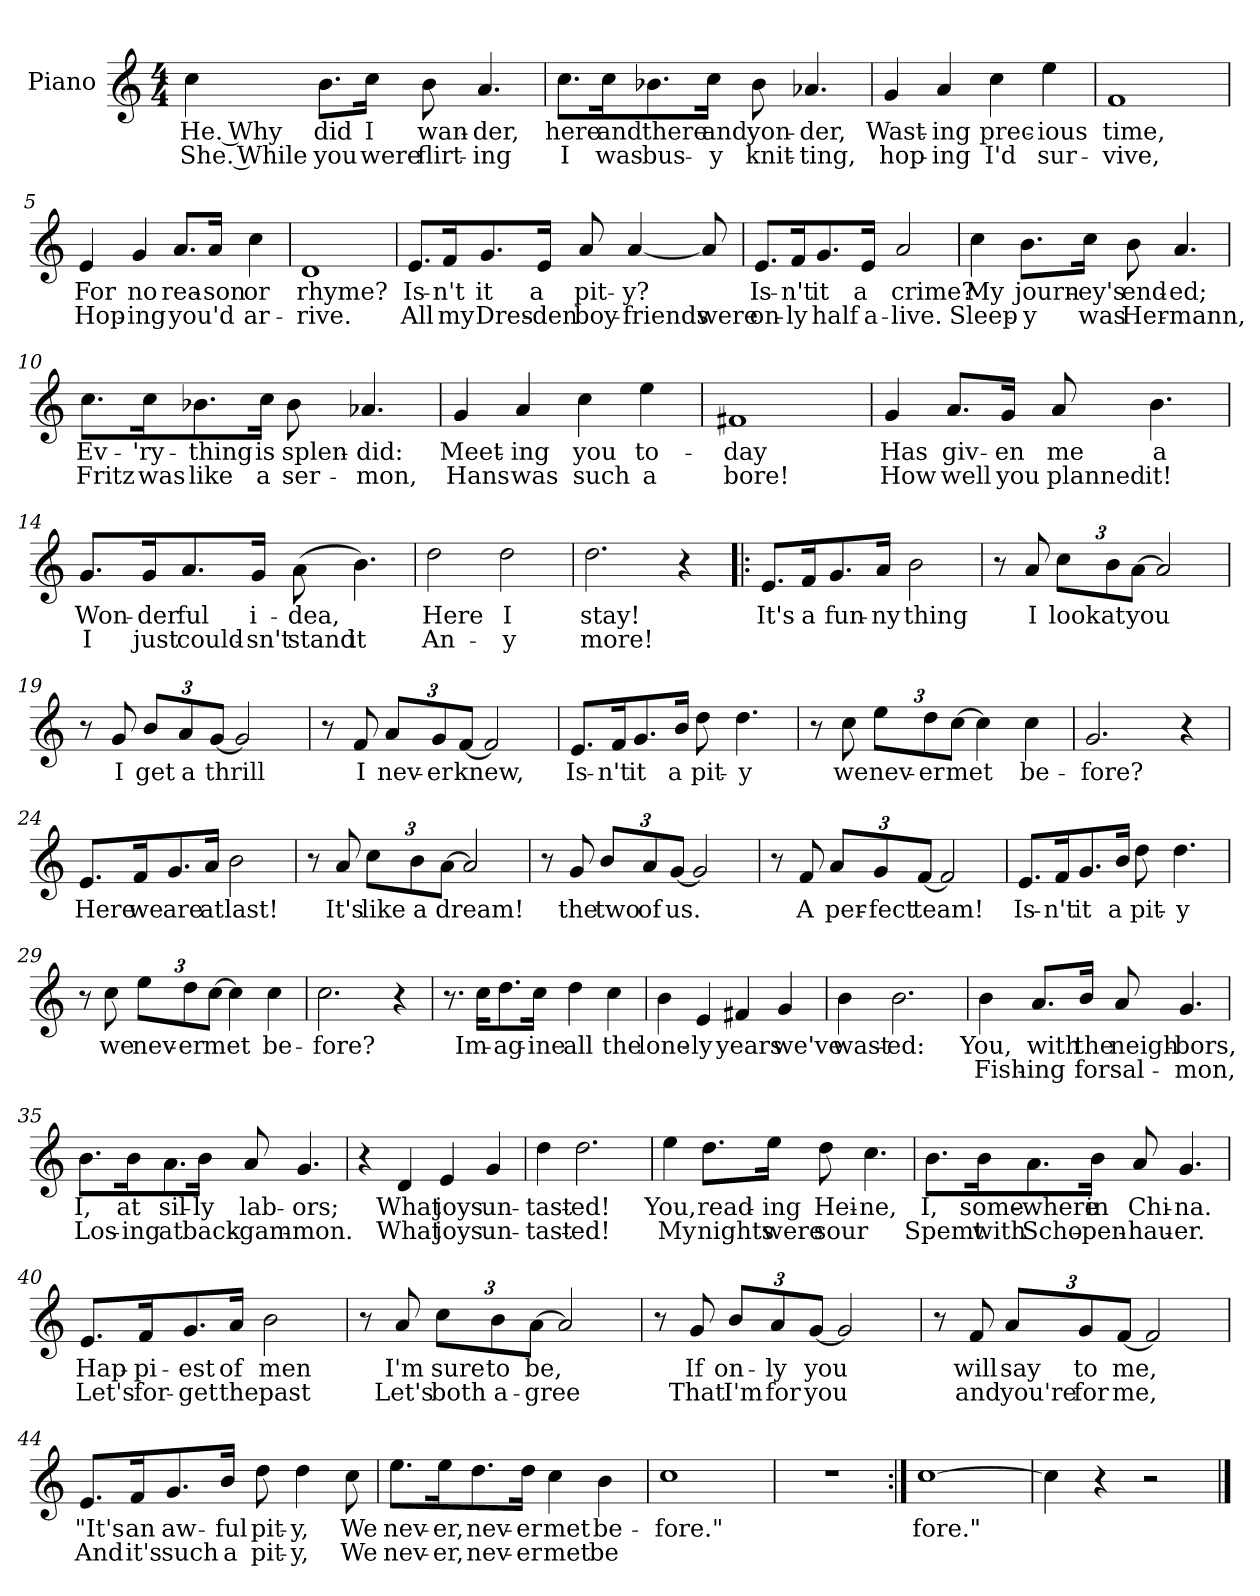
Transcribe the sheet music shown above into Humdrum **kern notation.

**kern	**text	**text
*part1	*part1	*part1
*staff1	*staff1	*staff1
*I"Piano	*	*
*I'Pno.	*	*
*clefG2	*	*
*k[]	*	*
*C:	*	*
*M4/4	*	*
=1	=1	=1
4cc\	He. Why	She. While
8.b\L	did	you
16cc\Jk	I	were
8b\	wan-	flirt-
4.a/	-der,	-ing
=2	=2	=2
8.cc\L	here	I
16cc\K	and	was
8.b-X\	there	bus-
16cc\Jk	and	-y
8b-\	yon-	knit-
4.a-X/	-der,	-ting,
!!LO:LB:g=z
=3	=3	=3
4g/	Wast-	hop-
4a/	-ing	-ing
4cc\	prec-	I'd
4ee\	-ious	sur-
=4	=4	=4
1f	time,	-vive,
=5	=5	=5
4e/	For	Hop-
4g/	no	-ing
8.a/L	rea-	you'd
16a/Jk	-son	.
4cc\	or	ar-
=6	=6	=6
1d	rhyme?	-rive.
!!LO:LB:g=z
=7	=7	=7
8.e/L	Is-	All
16f/K	-n't	my
8.g/	it	Dres-
16e/Jk	a	-den
8a/	pit-	boy-
[4a/	-y?	-friends
8a/]	.	were
=8	=8	=8
8.e/L	Is-	on-
16f/K	-n't	-ly
8.g/	it	half
16e/Jk	a	a-
2a/	crime?	-live.
!!LO:LB:g=z
=9	=9	=9
4cc\	My	Sleep-
8.b\L	journ-	-y
16cc\Jk	-ey's	was
8b\	end-	Her-
4.a/	-ed;	-mann,
=10	=10	=10
8.cc\L	Ev-	Fritz
16cc\K	-'ry-	was
8.b-X\	-thing	like
16cc\Jk	is	a
8b-\	splen-	ser-
4.a-X/	-did:	-mon,
=11	=11	=11
4g/	Meet-	Hans
4a/	-ing	was
4cc\	you	such
4ee\	to-	a
!!LO:LB:g=z
=12	=12	=12
1f#X	-day	bore!
=13	=13	=13
4g/	Has	How
8.a/L	giv-	well
16g/Jk	-en	you
8a/	me	planned
4.b\	a	it!
=14	=14	=14
8.g/L	Won-	I
16g/K	-der	just
8.a/	ful	could-
16g/Jk	i-	-sn't
(8a\	-dea,	stand
4.b\)	.	it
=15	=15	=15
2dd\	Here	An-
2dd\	I	-y
!!LO:LB:g=z
=16	=16	=16
2.dd\	stay!	more!
4r	.	.
=17!|:	=17!|:	=17!|:
8.e/L	It's	.
16f/K	a	.
8.g/	fun-	.
16a/Jk	-ny	.
2b\	thing	.
=18	=18	=18
8r	.	.
8a/	I	.
*Xbrackettup	*	*
12cc\L	look	.
12b\	at	.
[12a\J	you	.
2a/]	.	.
=19	=19	=19
8r	.	.
8g/	I	.
12b/L	get	.
12a/	a	.
[12g/J	thrill	.
2g/]	.	.
!!LO:LB:g=z
=20	=20	=20
8r	.	.
8f/	I	.
12a/L	nev-	.
12g/	-er	.
[12f/J	knew,	.
2f/]	.	.
=21	=21	=21
8.e/L	Is-	.
16f/K	-n't	.
8.g/	it	.
16b/Jk	a	.
8dd\	pit-	.
4.dd\	-y	.
=22	=22	=22
8r	.	.
8cc\	we	.
12ee\L	nev-	.
12dd\	-er	.
[12cc\J	met	.
4cc\]	.	.
4cc\	be-	.
=23	=23	=23
2.g/	-fore?	.
4r	.	.
!!LO:PB:g=z
=24	=24	=24
8.e/L	Here	.
16f/K	we	.
8.g/	are	.
16a/Jk	at	.
2b\	last!	.
=25	=25	=25
8r	.	.
8a/	It's	.
12cc\L	like	.
12b\	a	.
[12a\J	dream!	.
2a/]	.	.
=26	=26	=26
8r	.	.
8g/	the	.
12b/L	two	.
12a/	of	.
[12g/J	us.	.
2g/]	.	.
!!LO:LB:g=z
=27	=27	=27
8r	.	.
8f/	A	.
12a/L	per-	.
12g/	-fect	.
[12f/J	team!	.
2f/]	.	.
=28	=28	=28
8.e/L	Is-	.
16f/K	-n't	.
8.g/	it	.
16b/Jk	a	.
8dd\	pit-	.
4.dd\	-y	.
=29	=29	=29
8r	.	.
8cc\	we	.
12ee\L	nev-	.
12dd\	-er	.
[12cc\J	met	.
4cc\]	.	.
4cc\	be-	.
=30	=30	=30
2.cc\	-fore?	.
4r	.	.
!!LO:LB:g=z
=31	=31	=31
8.r	.	.
16cc\KL	Im-	.
8.dd\	-ag-	.
16cc\Jk	-ine	.
4dd\	all	.
4cc\	the	.
=32	=32	=32
4b\	lone-	.
4e/	-ly	.
4f#X/	years	.
4g/	we've	.
=33	=33	=33
4b\	wast-	.
2.b\	-ed:	.
!!LO:LB:g=z
=34	=34	=34
4b\	You,	Fish-
8.a/L	with	-ing
16b/Jk	the	for
8a/	neigh-	sal-
4.g/	-bors,	-mon,
=35	=35	=35
8.b\L	I,	Los-
16b\K	at	-ing
8.a\	sil-	at
16b\Jk	-ly	back-
8a/	lab-	-gam-
4.g/	-ors;	-mon.
=36	=36	=36
4r	.	.
4d/	What	What
4e/	joys	joys
4g/	un-	un-
!!LO:LB:g=z
=37	=37	=37
4dd\	-tast-	-tast-
2.dd\	-ed!	-ed!
=38	=38	=38
4ee\	You,	My
8.dd\L	read-	nights
16ee\Jk	-ing	were
8dd\	Hei-	sour
4.cc\	-ne,	.
=39	=39	=39
8.b\L	I,	Spemt
16b\K	some-	with
8.a\	-where	Scho-
16b\Jk	in	-pen-
8a/	Chi-	-hau-
4.g/	-na.	-er.
!!LO:LB:g=z
=40	=40	=40
8.e/L	Hap-	Let's
16f/K	-pi-	for-
8.g/	-est	-get
16a/Jk	of	the
2b\	men	past
=41	=41	=41
8r	.	.
8a/	I'm	Let's
12cc\L	sure	both
12b\	to	a-
[12a\J	be,	-gree
2a/]	.	.
=42	=42	=42
8r	.	.
8g/	If	That
12b/L	on-	I'm
12a/	-ly	for
[12g/J	you	you
2g/]	.	.
!!LO:LB:g=z
=43	=43	=43
8r	.	.
8f/	will	and
12a/L	say	you're
12g/	to	for
[12f/J	me,	me,
2f/]	.	.
=44	=44	=44
8.e/L	"It's	And
16f/K	an	it's
8.g/	aw-	such
16b/Jk	-ful	a
8dd\	pit-	pit-
4dd\	-y,	-y,
8cc\	We	We
=45	=45	=45
8.ee\L	nev-	nev-
16ee\K	-er,	-er,
8.dd\	nev-	nev-
16dd\Jk	-er	-er
4cc\	met	met
4b\	be-	be
!!LO:LB:g=z
=46	=46	=46
1cc	-fore."	.
=47	=47	=47
1r	.	.
=48:|!	=48:|!	=48:|!
[1cc	fore."	.
=49	=49	=49
4cc\]	.	.
4r	.	.
2r	.	.
==	==	==
*-	*-	*-
